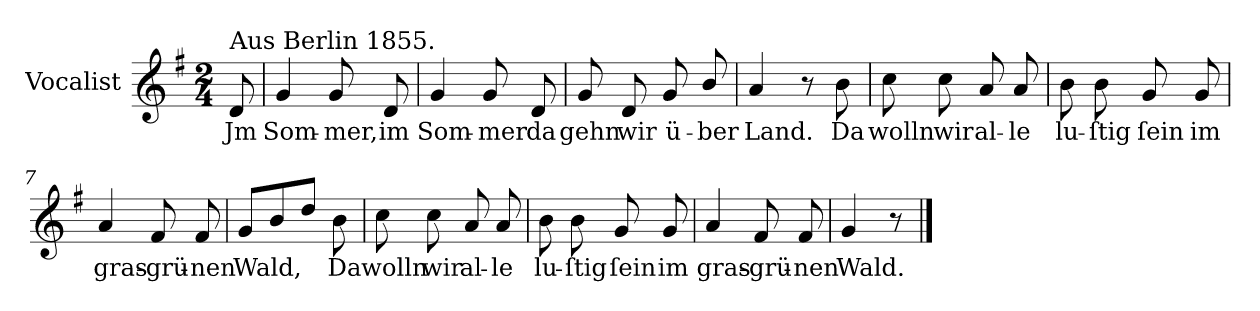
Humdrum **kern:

**kern	**text
*part1	*part1
*staff1	*staff1
*I"Vocalist	*
*k[f#]	*
*G:	*
*M2/4	*
=	=
!LO:TX:a:t=Aus Berlin 1855.	!
8d	Jm
=1	=1
4g	Som-
8g	-mer,
8d	im
=2	=2
4g	Som-
8g	-mer
8d	da
=3	=3
8g	gehn
8d	wir
8g	ü-
8b/	-ber
=4	=4
4a	Land.
8r	.
8b	Da
=5	=5
8cc	wolln
8cc	wir
8a	al-
8a	-le
=6	=6
8b	lu-
8b	-ſtig
8g	ſein
8g	im
=7	=7
4a	gras-
8f#	-grü-
8f#	-nen
=8	=8
8g/L	Wald,
8b	.
8ddJ	.
8b	Da
=9	=9
8cc	wolln
8cc	wir
8a	al-
8a	-le
=10	=10
8b	lu-
8b	-ſtig
8g	ſein
8g	im
=11	=11
4a	gras-
8f#	-grü-
8f#	-nen
=12	=12
4g	Wald.
8r	.
==	==
*-	*-
